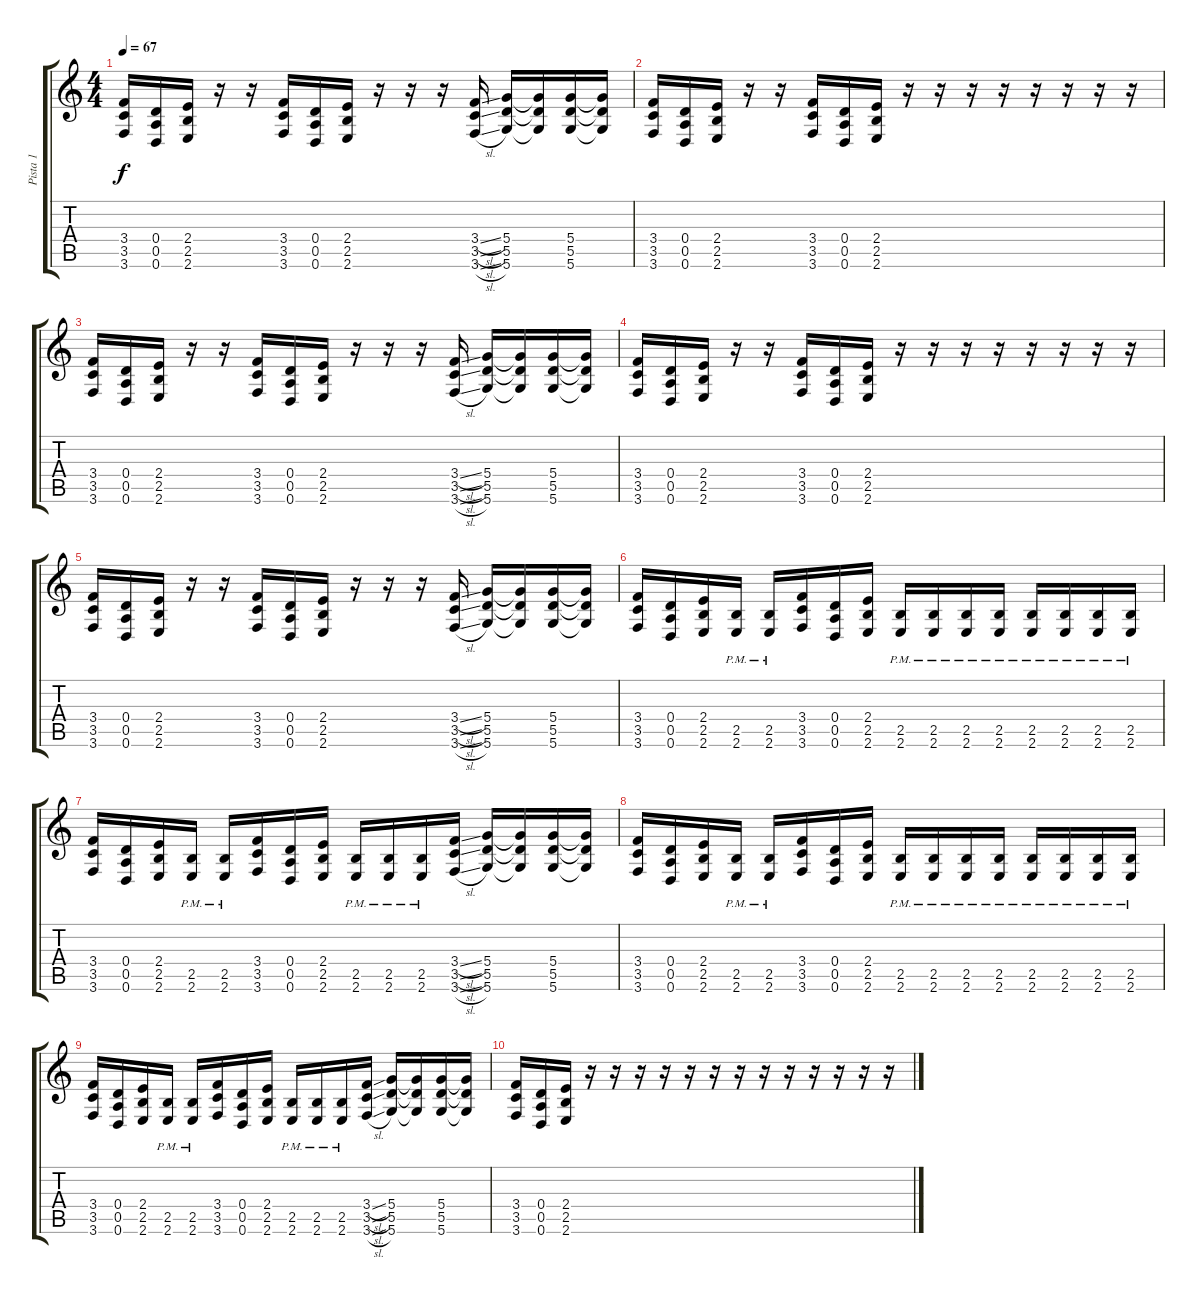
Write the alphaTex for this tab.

\track ("Pista 1" "Pista 1") {instrument distortionguitar}
\staff {score tabs}
\tuning (E4 B3 G3 D3 A2 D2) {hide}
\ts (4 4)
\tempo 67
\clef g2
\ks c
(3.4 3.5 3.6).16{dy f} (0.4 0.5 0.6).16 (2.4 2.5 2.6).16 r.16 r.16 (3.4 3.5 3.6).16 (0.4 0.5 0.6).16 (2.4 2.5 2.6).16 r.16 r.16 r.16 (3.4{sl} 3.5{sl} 3.6{sl}).16 (5.4 5.5 5.6).16 (5.4{t} 5.5{t} 5.6{t}).16 (5.4 5.5 5.6).16 (5.4{t} 5.5{t} 5.6{t}).16 |
(3.4 3.5 3.6).16 (0.4 0.5 0.6).16 (2.4 2.5 2.6).16 r.16 r.16 (3.4 3.5 3.6).16 (0.4 0.5 0.6).16 (2.4 2.5 2.6).16 r.16 r.16 r.16 r.16 r.16 r.16 r.16 r.16 |
(3.4 3.5 3.6).16 (0.4 0.5 0.6).16 (2.4 2.5 2.6).16 r.16 r.16 (3.4 3.5 3.6).16 (0.4 0.5 0.6).16 (2.4 2.5 2.6).16 r.16 r.16 r.16 (3.4{sl} 3.5{sl} 3.6{sl}).16 (5.4 5.5 5.6).16 (5.4{t} 5.5{t} 5.6{t}).16 (5.4 5.5 5.6).16 (5.4{t} 5.5{t} 5.6{t}).16 |
(3.4 3.5 3.6).16 (0.4 0.5 0.6).16 (2.4 2.5 2.6).16 r.16 r.16 (3.4 3.5 3.6).16 (0.4 0.5 0.6).16 (2.4 2.5 2.6).16 r.16 r.16 r.16 r.16 r.16 r.16 r.16 r.16 |
(3.4 3.5 3.6).16 (0.4 0.5 0.6).16 (2.4 2.5 2.6).16 r.16 r.16 (3.4 3.5 3.6).16 (0.4 0.5 0.6).16 (2.4 2.5 2.6).16 r.16 r.16 r.16 (3.4{sl} 3.5{sl} 3.6{sl}).16 (5.4 5.5 5.6).16 (5.4{t} 5.5{t} 5.6{t}).16 (5.4 5.5 5.6).16 (5.4{t} 5.5{t} 5.6{t}).16 |
(3.4 3.5 3.6).16 (0.4 0.5 0.6).16 (2.4 2.5 2.6).16 (2.5{pm} 2.6{pm}).16 (2.5{pm} 2.6{pm}).16 (3.4 3.5 3.6).16 (0.4 0.5 0.6).16 (2.4 2.5 2.6).16 (2.5{pm} 2.6{pm}).16 (2.5{pm} 2.6{pm}).16 (2.5{pm} 2.6{pm}).16 (2.5{pm} 2.6{pm}).16 (2.5{pm} 2.6{pm}).16 (2.5{pm} 2.6{pm}).16 (2.5{pm} 2.6{pm}).16 (2.5 2.6{pm}).16 |
(3.4 3.5 3.6).16 (0.4 0.5 0.6).16 (2.4 2.5 2.6).16 (2.5{pm} 2.6{pm}).16 (2.5{pm} 2.6{pm}).16 (3.4 3.5 3.6).16 (0.4 0.5 0.6).16 (2.4 2.5 2.6).16 (2.5{pm} 2.6{pm}).16 (2.5{pm} 2.6{pm}).16 (2.5{pm} 2.6{pm}).16 (3.4{sl} 3.5{sl} 3.6{sl}).16 (5.4 5.5 5.6).16 (5.4{t} 5.5{t} 5.6{t}).16 (5.4 5.5 5.6).16 (5.4{t} 5.5{t} 5.6{t}).16 |
(3.4 3.5 3.6).16 (0.4 0.5 0.6).16 (2.4 2.5 2.6).16 (2.5{pm} 2.6{pm}).16 (2.5{pm} 2.6{pm}).16 (3.4 3.5 3.6).16 (0.4 0.5 0.6).16 (2.4 2.5 2.6).16 (2.5{pm} 2.6{pm}).16 (2.5{pm} 2.6{pm}).16 (2.5{pm} 2.6{pm}).16 (2.5{pm} 2.6{pm}).16 (2.5{pm} 2.6{pm}).16 (2.5{pm} 2.6{pm}).16 (2.5{pm} 2.6{pm}).16 (2.5 2.6{pm}).16 |
(3.4 3.5 3.6).16 (0.4 0.5 0.6).16 (2.4 2.5 2.6).16 (2.5{pm} 2.6{pm}).16 (2.5{pm} 2.6{pm}).16 (3.4 3.5 3.6).16 (0.4 0.5 0.6).16 (2.4 2.5 2.6).16 (2.5{pm} 2.6{pm}).16 (2.5{pm} 2.6{pm}).16 (2.5{pm} 2.6{pm}).16 (3.4{sl} 3.5{sl} 3.6{sl}).16 (5.4 5.5 5.6).16 (5.4{t} 5.5{t} 5.6{t}).16 (5.4 5.5 5.6).16 (5.4{t} 5.5{t} 5.6{t}).16 |
(3.4 3.5 3.6).16 (0.4 0.5 0.6).16 (2.4 2.5 2.6).16 r.16 r.16 r.16 r.16 r.16 r.16 r.16 r.16 r.16 r.16 r.16 r.16 r.16
